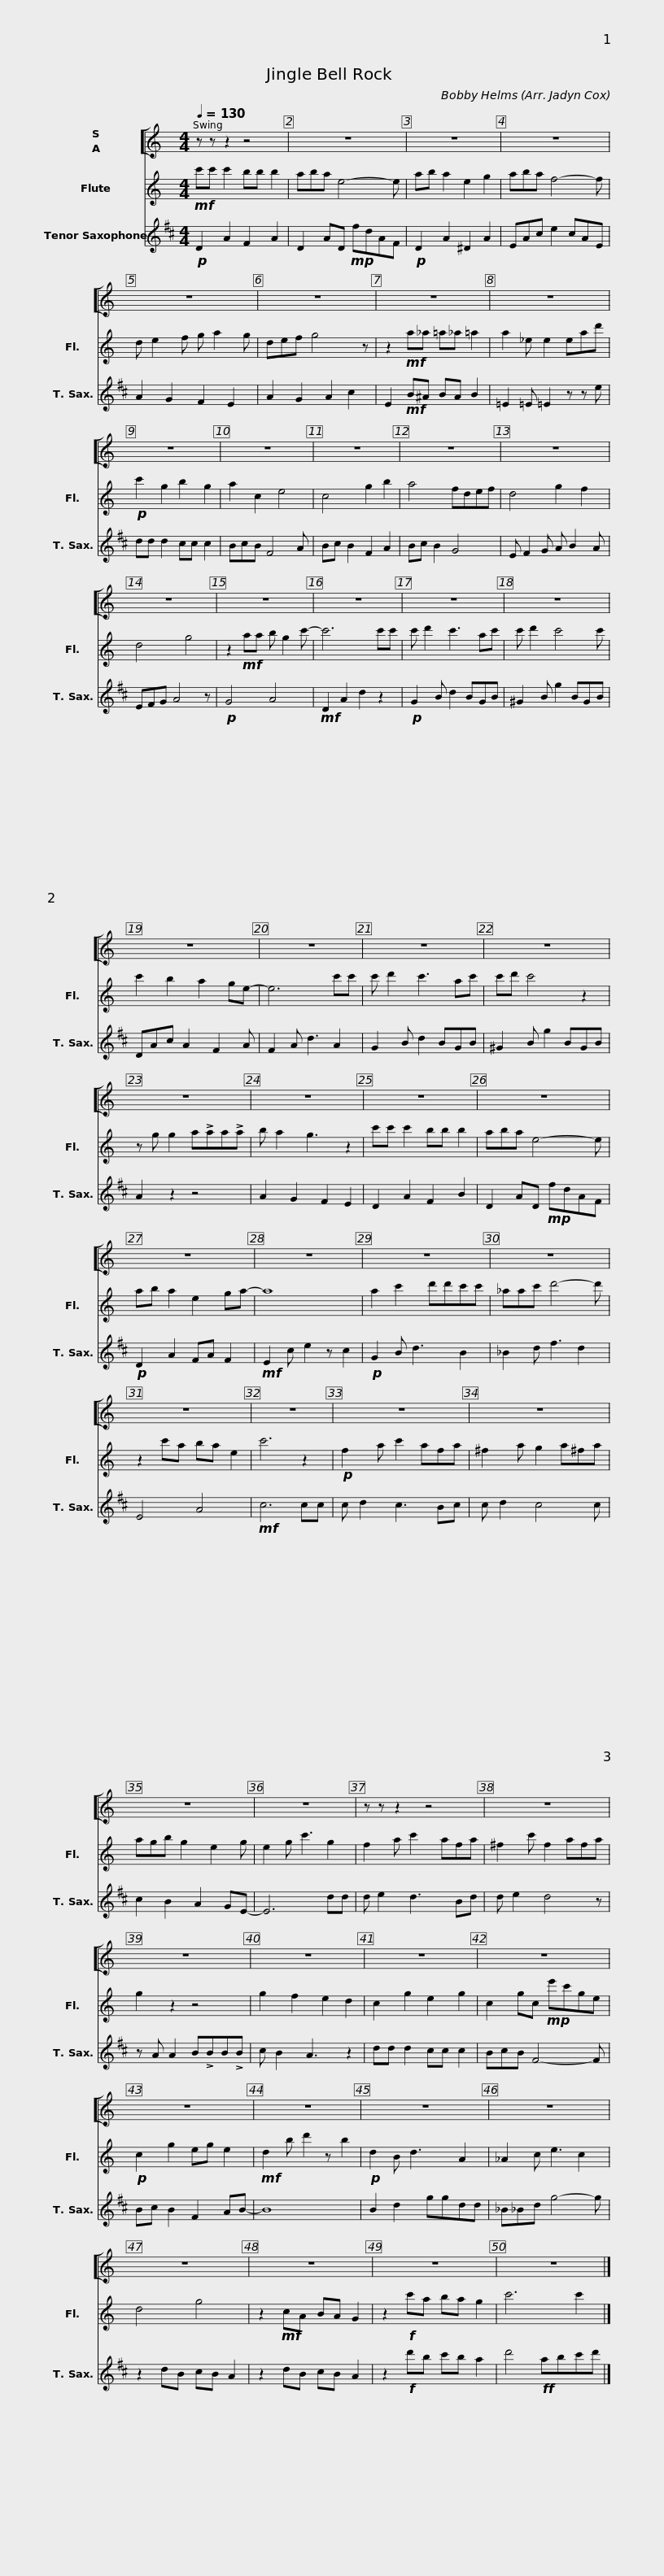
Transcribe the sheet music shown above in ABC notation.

X:1
%%score [ 1 ] 2 3
L:1/8
Q:1/4=130
M:4/4
I:linebreak $
K:C
V:1 treble
V:2 treble
V:3 treble transpose=-14
V:1
 z z z2 z4 | z8 | z8 | z8 |$ z8 | %5
 z8 | z8 | z8 | z8 |$ z8 | %10
 z8 | z8 | z8 | z8 | z8 |$ %15
 z8 | z8 | z8 | z8 | z8 |$ %20
 z8 | z8 | z8 | z8 | z8 |$ %25
 z8 | z8 | z8 | z8 | z8 |$ %30
 z8 | z8 | z8 | z8 | z8 | %35
 z8 |$ z z z2 z4 | z8 | z8 | z8 | %40
 z8 |$ z8 | z8 | z8 | z8 | %45
 z8 | z8 |$ z8 | z8 | z8 |] %50
V:2
!mf! c'c' c'2 bb b2 | aba e4- e | ab a2 e2 g2 | aba f4- f |$ d e2 f g a2 g | %5
 def g4 z | z2!mf! a_a =a_a =a2 | a2 _e e2 ead' |!p! c'2 g2 b2 g2 |$ a2 c2 e4 | %10
 c4 g2 b2 | a4 fdef | d4 g2 f2 | d4 g4 | z2!mf! aa b g2 c'- |$ %15
 c'6 c'c' | c' d'2 c'3 ac' | c' d'2 c'4 c' | c'2 b2 a2 ge- | e6 c'c' |$ %20
 c' d'2 c'3 ac' | c'd' c'4 z2 | z g g2 a!>!aa!>!a | b a2 g3 z2 | c'c' c'2 bb b2 |$ %25
 aba e4- e | ab a2 e2 ga- | a8 | a2 c'2 d'd'c'c' | _aac' d'4- d' |$ %30
 z2 c'a ba e2 | c'6 z2 |!p! f2 a c'2 afa | ^f2 a g2 a^fa | agb g2 e2 g | %35
 e2 g c'3 g2 |$ f2 a c'2 afa | ^f2 c' f2 afa | g2 z2 z4 | g2 f2 e2 d2 | %40
 c2 g2 e2 g2 |$ c2 gc!mp! e'c'ge |!p! c2 g2 eg e2 |!mf! d2 b d'2 z b2 |!p! d2 B d3 A2 | %45
 _A2 c e3 c2 | d4 g4 |$ z2!mf! cA BA G2 | z2!f! c'a ba g2 | c'6 c'2 |] %50
V:3
[K:D]!p! D2 A2 F2 A2 | D2 AD!mp! fdAF |!p! D2 A2 ^D2 A2 | EAc e2 cAE |$ A2 G2 F2 E2 | %5
 A2 G2 A2 c2 | E2!mf! B^A BA B2 | =E2 =E =E2 z z e | dd d2 cc c2 |$ BcB F4 A | %10
 Bc B2 F2 A2 | Bc B2 G4 | E F2 G A B2 A | EFG A4 z |!p! G4 A4 |$ %15
!mf! D2 A2 d2 z2 |!p! G2 B d2 BGB | ^G2 B g2 BGB | DAc A2 F2 A | F2 A d3 A2 |$ %20
 G2 B d2 BGB | ^G2 B g2 BGB | A2 z2 z4 | A2 G2 F2 E2 | D2 A2 F2 B2 |$ %25
 D2 AD!mp! fdAF |!p! D2 A2 FA F2 |!mf! E2 c e2 z c2 |!p! G2 B d3 B2 | _B2 d f3 d2 |$ %30
 E4 A4 |!mf! c6 cc | c d2 c3 Bc | c d2 c4 c | c2 B2 A2 GE- | %35
 E6 dd |$ d e2 d3 Bd | d e2 d4 z | z A A2 B!>!BB!>!B | c B2 A3 z2 | %40
 dd d2 cc c2 |$ BcB F4- F | Bc B2 F2 AB- | B8 | B2 d2 ggdd | %45
 _B_Bd g4- g | z2 dB cB A2 |$ z2 dB cB A2 | z2!f! d'b c'b a2 | d'4!ff! abc'd' |] %50
